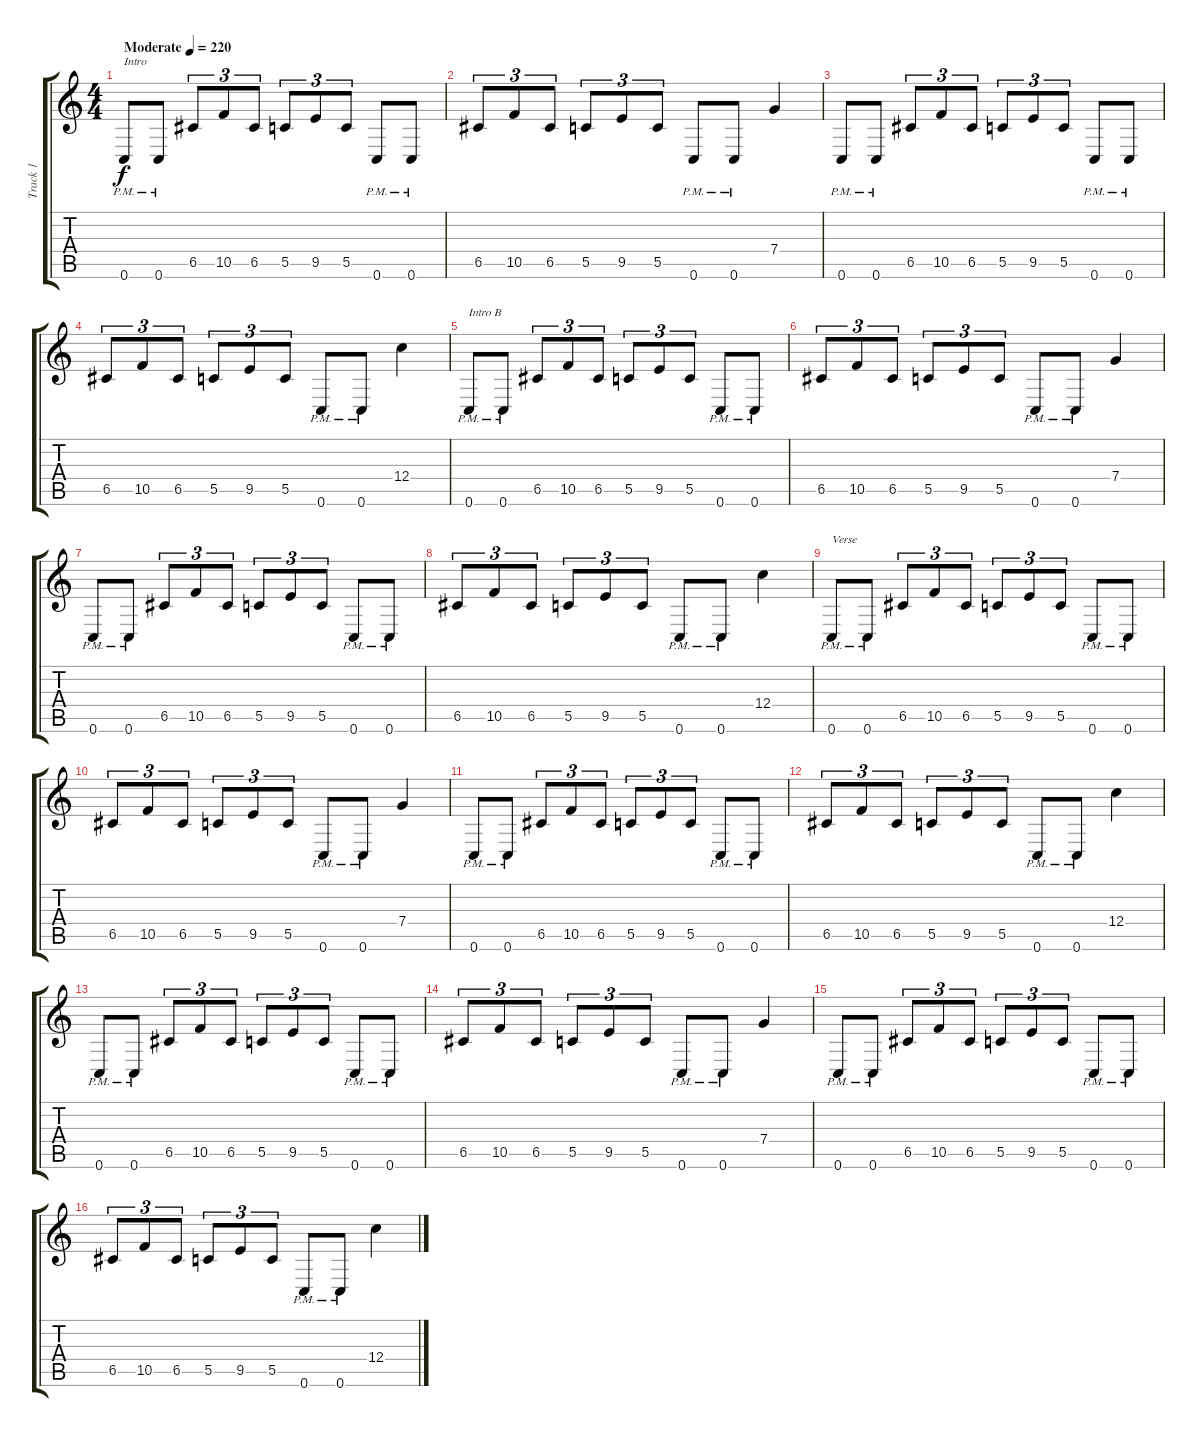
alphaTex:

\track ("Track 1" "Track 1") {instrument overdrivenguitar}
\staff {score tabs}
\tuning (D4 A3 F3 C3 G2 C2) {hide}
\ts (4 4)
\tempo (220 "Moderate")
\clef g2
\ks c
0.6{pm}.8{txt "Intro" dy f instrument overdrivenguitar} 0.6{pm}.8 6.5.8{tu (3 2)} 10.5.8{tu (3 2)} 6.5.8{tu (3 2)} 5.5.8{tu (3 2)} 9.5.8{tu (3 2)} 5.5.8{tu (3 2)} 0.6{pm}.8 0.6{pm}.8 |
6.5.8{tu (3 2)} 10.5.8{tu (3 2)} 6.5.8{tu (3 2)} 5.5.8{tu (3 2)} 9.5.8{tu (3 2)} 5.5.8{tu (3 2)} 0.6{pm}.8 0.6{pm}.8 7.4.4 |
0.6{pm}.8 0.6{pm}.8 6.5.8{tu (3 2)} 10.5.8{tu (3 2)} 6.5.8{tu (3 2)} 5.5.8{tu (3 2)} 9.5.8{tu (3 2)} 5.5.8{tu (3 2)} 0.6{pm}.8 0.6{pm}.8 |
6.5.8{tu (3 2)} 10.5.8{tu (3 2)} 6.5.8{tu (3 2)} 5.5.8{tu (3 2)} 9.5.8{tu (3 2)} 5.5.8{tu (3 2)} 0.6{pm}.8 0.6{pm}.8 12.4.4 |
0.6{pm}.8{txt "Intro B"} 0.6{pm}.8 6.5.8{tu (3 2)} 10.5.8{tu (3 2)} 6.5.8{tu (3 2)} 5.5.8{tu (3 2)} 9.5.8{tu (3 2)} 5.5.8{tu (3 2)} 0.6{pm}.8 0.6{pm}.8 |
6.5.8{tu (3 2)} 10.5.8{tu (3 2)} 6.5.8{tu (3 2)} 5.5.8{tu (3 2)} 9.5.8{tu (3 2)} 5.5.8{tu (3 2)} 0.6{pm}.8 0.6{pm}.8 7.4.4 |
0.6{pm}.8 0.6{pm}.8 6.5.8{tu (3 2)} 10.5.8{tu (3 2)} 6.5.8{tu (3 2)} 5.5.8{tu (3 2)} 9.5.8{tu (3 2)} 5.5.8{tu (3 2)} 0.6{pm}.8 0.6{pm}.8 |
6.5.8{tu (3 2)} 10.5.8{tu (3 2)} 6.5.8{tu (3 2)} 5.5.8{tu (3 2)} 9.5.8{tu (3 2)} 5.5.8{tu (3 2)} 0.6{pm}.8 0.6{pm}.8 12.4.4 |
0.6{pm}.8{txt "Verse"} 0.6{pm}.8 6.5.8{tu (3 2)} 10.5.8{tu (3 2)} 6.5.8{tu (3 2)} 5.5.8{tu (3 2)} 9.5.8{tu (3 2)} 5.5.8{tu (3 2)} 0.6{pm}.8 0.6{pm}.8 |
6.5.8{tu (3 2)} 10.5.8{tu (3 2)} 6.5.8{tu (3 2)} 5.5.8{tu (3 2)} 9.5.8{tu (3 2)} 5.5.8{tu (3 2)} 0.6{pm}.8 0.6{pm}.8 7.4.4 |
0.6{pm}.8 0.6{pm}.8 6.5.8{tu (3 2)} 10.5.8{tu (3 2)} 6.5.8{tu (3 2)} 5.5.8{tu (3 2)} 9.5.8{tu (3 2)} 5.5.8{tu (3 2)} 0.6{pm}.8 0.6{pm}.8 |
6.5.8{tu (3 2)} 10.5.8{tu (3 2)} 6.5.8{tu (3 2)} 5.5.8{tu (3 2)} 9.5.8{tu (3 2)} 5.5.8{tu (3 2)} 0.6{pm}.8 0.6{pm}.8 12.4.4 |
0.6{pm}.8 0.6{pm}.8 6.5.8{tu (3 2)} 10.5.8{tu (3 2)} 6.5.8{tu (3 2)} 5.5.8{tu (3 2)} 9.5.8{tu (3 2)} 5.5.8{tu (3 2)} 0.6{pm}.8 0.6{pm}.8 |
6.5.8{tu (3 2)} 10.5.8{tu (3 2)} 6.5.8{tu (3 2)} 5.5.8{tu (3 2)} 9.5.8{tu (3 2)} 5.5.8{tu (3 2)} 0.6{pm}.8 0.6{pm}.8 7.4.4 |
0.6{pm}.8 0.6{pm}.8 6.5.8{tu (3 2)} 10.5.8{tu (3 2)} 6.5.8{tu (3 2)} 5.5.8{tu (3 2)} 9.5.8{tu (3 2)} 5.5.8{tu (3 2)} 0.6{pm}.8 0.6{pm}.8 |
6.5.8{tu (3 2)} 10.5.8{tu (3 2)} 6.5.8{tu (3 2)} 5.5.8{tu (3 2)} 9.5.8{tu (3 2)} 5.5.8{tu (3 2)} 0.6{pm}.8 0.6{pm}.8 12.4.4
